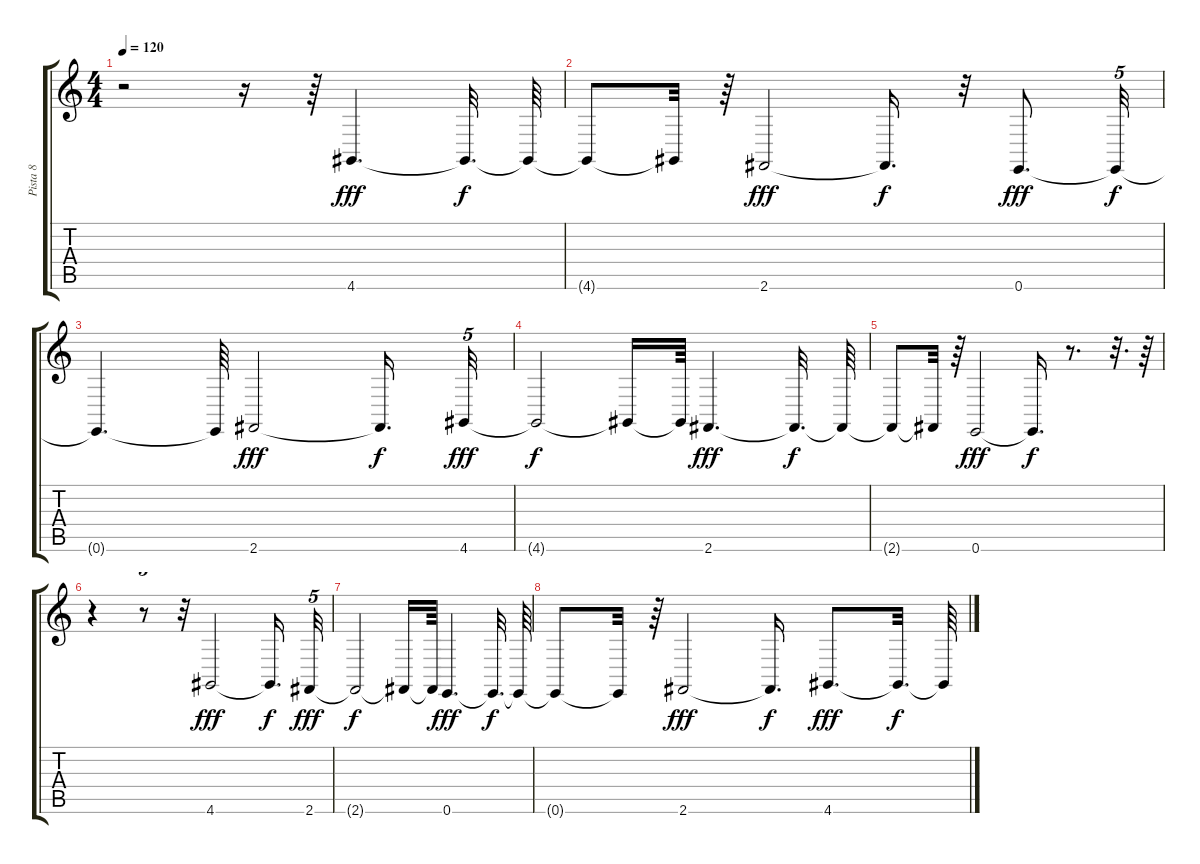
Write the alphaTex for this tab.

\track ("Pista 8" "Pista 8") {instrument orchestralharp}
\staff {score tabs}
\tuning (E4 B3 G3 D3 A2 E2) {hide}
\ts (4 4)
\tempo 120
\clef g2
\ks c
r.2{dy f} r.16 r.64 4.6.4{d dy fff} 4.6{t}.32{d dy f} 4.6{t}.64 |
4.6{t}.8 4.6{t}.32 r.64 2.6.2{dy fff} 2.6{t}.16{d dy f} r.32 0.6.8{d dy fff} 0.6{t}.32{tu (5 4) dy f} |
0.6{t}.4{d} 0.6{t}.64 2.6.2{dy fff} 2.6{t}.16{d dy f} 4.6.32{tu (5 4) dy fff} |
4.6{t}.2{dy f} 4.6{t}.16 4.6{t}.64 2.6.4{d dy fff} 2.6{t}.32{d dy f} 2.6{t}.64 |
2.6{t}.8 2.6{t}.32 r.64 0.6.2{dy fff} 0.6{t}.16{d dy f} r.8{d} r.32{d} r.64 |
r.4 r.8{tu (5 4)} r.32 4.6.2{dy fff} 4.6{t}.16{d dy f} 2.6.32{tu (5 4) dy fff} |
2.6{t}.2{dy f} 2.6{t}.16 2.6{t}.64 0.6.4{d dy fff} 0.6{t}.32{d dy f} 0.6{t}.64 |
0.6{t}.8 0.6{t}.32 r.64 2.6.2{dy fff} 2.6{t}.16{d dy f} 4.6.8{d dy fff} 4.6{t}.32{d dy f} 4.6{t}.64
